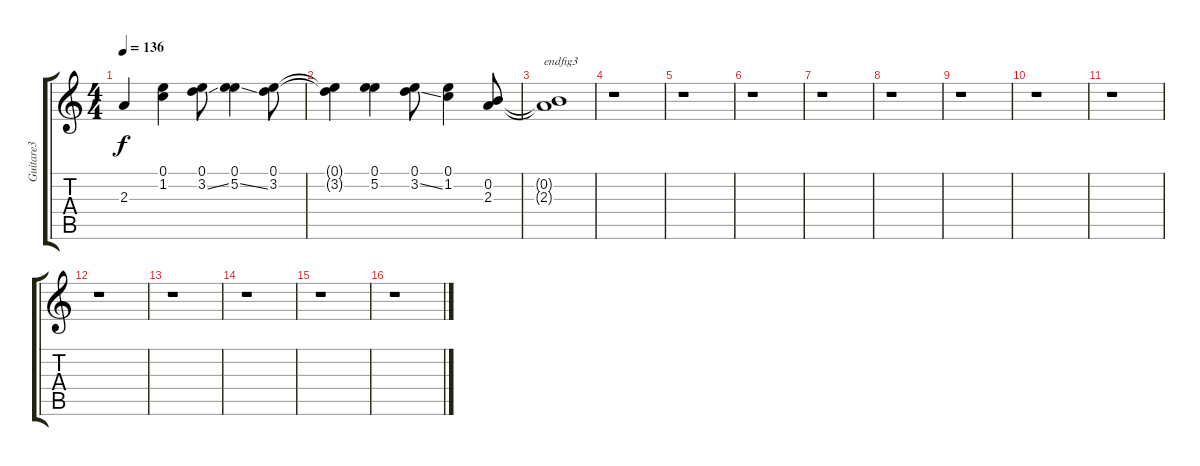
\track ("Guitare3" "Guitare3") {instrument electricguitarclean}
\staff {score tabs}
\tuning (E4 B3 G3 D3 A2 E2) {hide}
\ts (4 4)
\tempo 136
\clef g2
\ks c
2.3{t}.4{dy f} (0.1 1.2).4 (0.1 3.2{ss}).8 (0.1 5.2{ss}).4 (0.1 3.2).8 |
(0.1{t} 3.2{t}).4 (0.1 5.2).4 (0.1 3.2{ss}).8 (0.1 1.2).4 (0.2 2.3).8 |
(0.2{t} 2.3{t}).1{txt "endfig3"} |
r.1 |
r.1 |
r.1 |
r.1 |
r.1 |
r.1 |
r.1 |
r.1 |
r.1 |
r.1 |
r.1 |
r.1 |
r.1
